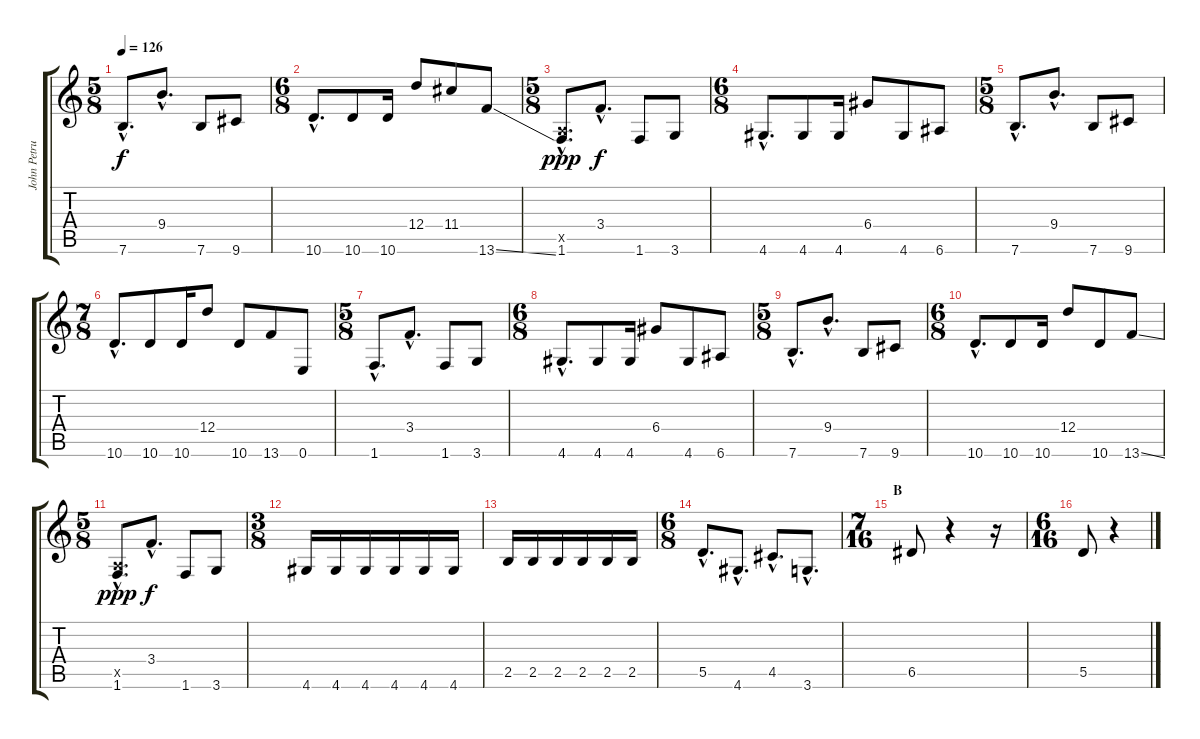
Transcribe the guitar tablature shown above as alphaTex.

\track ("John Petrucci" "John Petru") {instrument distortionguitar}
\staff {score tabs}
\tuning (E4 B3 G3 D3 A2 E2) {hide}
\ts (5 8)
\tempo 126
\clef g2
\ks c
7.6{hac}.8{d dy f} 9.4{hac}.8{d} 7.6.8 9.6.8 |
\ts (6 8)
10.6{hac}.8{d} 10.6.8 10.6.16 12.4.8 11.4.8 13.6{ss}.8 |
\ts (5 8)
(0.5{hac x} 1.6{hac}).8{d dy ppp} 3.4{hac}.8{d dy f} 1.6.8 3.6.8 |
\ts (6 8)
4.6{hac}.8{d} 4.6.8 4.6.16 6.4.8 4.6.8 6.6.8 |
\ts (5 8)
7.6{hac}.8{d} 9.4{hac}.8{d} 7.6.8 9.6.8 |
\ts (7 8)
10.6{hac}.8{d} 10.6.8 10.6.16 12.4.8 10.6.8 13.6.8 0.6.8 |
\ts (5 8)
1.6{hac}.8{d} 3.4{hac}.8{d} 1.6.8 3.6.8 |
\ts (6 8)
4.6{hac}.8{d} 4.6.8 4.6.16 6.4.8 4.6.8 6.6.8 |
\ts (5 8)
7.6{hac}.8{d} 9.4{hac}.8{d} 7.6.8 9.6.8 |
\ts (6 8)
10.6{hac}.8{d} 10.6.8 10.6.16 12.4.8 10.6.8 13.6{ss}.8 |
\ts (5 8)
(0.5{hac x} 1.6{hac}).8{d dy ppp} 3.4{hac}.8{d dy f} 1.6.8 3.6.8 |
\ts (3 8)
4.6.16 4.6.16 4.6.16 4.6.16 4.6.16 4.6.16 |
2.5.16 2.5.16 2.5.16 2.5.16 2.5.16 2.5.16 |
\ts (6 8)
5.5{hac}.8{d} 4.6{hac}.8{d} 4.5{hac}.8{d} 3.6{hac}.8{d} |
\ts (7 16)
\section ("" "B")
6.5.8 r.4 r.16 |
\ts (6 16)
5.5.8 r.4
